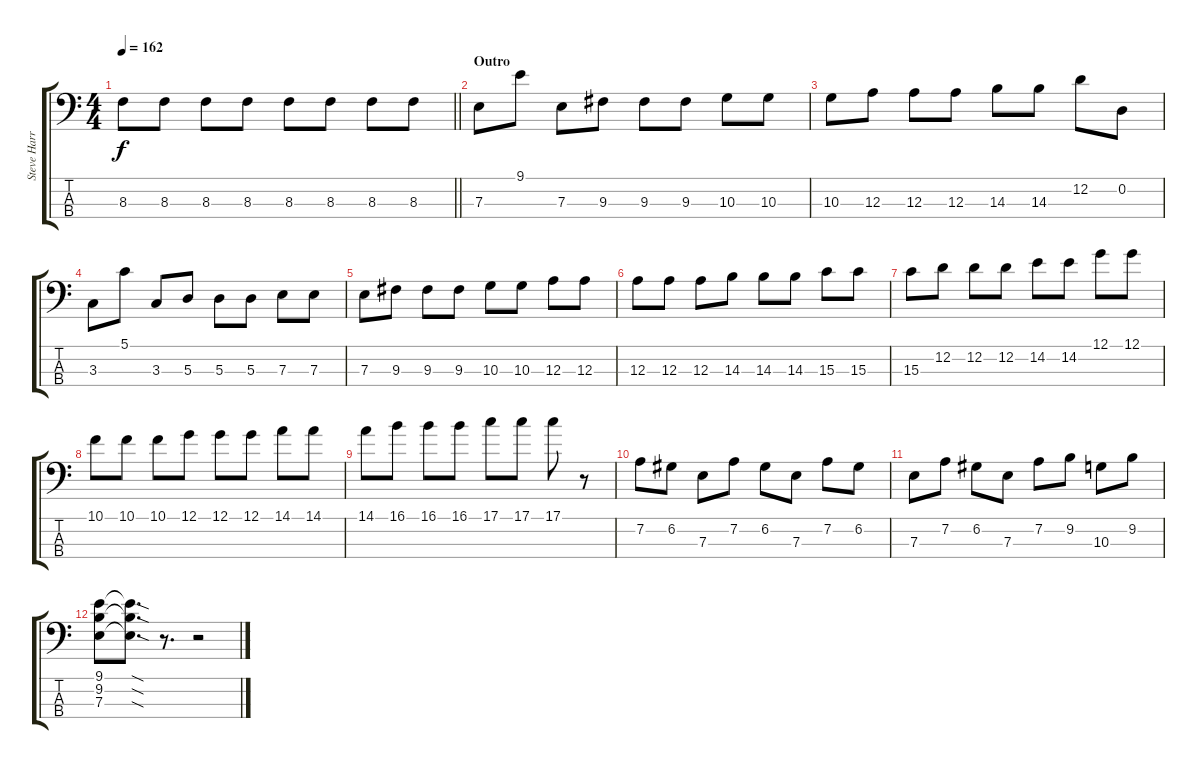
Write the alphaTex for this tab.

\track ("Steve Harris" "Steve Harr") {instrument electricbassfinger}
\staff {score tabs}
\tuning (G2 D2 A1 E1) {hide}
\ts (4 4)
\tempo 162
\clef f4
\barLineRight lightlight
\ks c
8.3.8{dy f} 8.3.8 8.3.8 8.3.8 8.3.8 8.3.8 8.3.8 8.3.8 |
\section ("" "Outro")
7.3.8 9.1.8 7.3.8 9.3.8 9.3.8 9.3.8 10.3.8 10.3.8 |
10.3.8 12.3.8 12.3.8 12.3.8 14.3.8 14.3.8 12.2.8 0.2.8 |
3.3.8 5.1.8 3.3.8 5.3.8 5.3.8 5.3.8 7.3.8 7.3.8 |
7.3.8 9.3.8 9.3.8 9.3.8 10.3.8 10.3.8 12.3.8 12.3.8 |
12.3.8 12.3.8 12.3.8 14.3.8 14.3.8 14.3.8 15.3.8 15.3.8 |
15.3.8 12.2.8 12.2.8 12.2.8 14.2.8 14.2.8 12.1.8 12.1.8 |
10.1.8 10.1.8 10.1.8 12.1.8 12.1.8 12.1.8 14.1.8 14.1.8 |
14.1.8 16.1.8 16.1.8 16.1.8 17.1.8 17.1.8 17.1.8 r.8 |
7.2.8 6.2.8 7.3.8 7.2.8 6.2.8 7.3.8 7.2.8 6.2.8 |
7.3.8 7.2.8 6.2.8 7.3.8 7.2.8 9.2.8 10.3.8 9.2.8 |
(9.1 9.2 7.3).8 (9.1{sod t} 9.2{sod t} 7.3{sod t}).8{d} r.8{d} r.2
